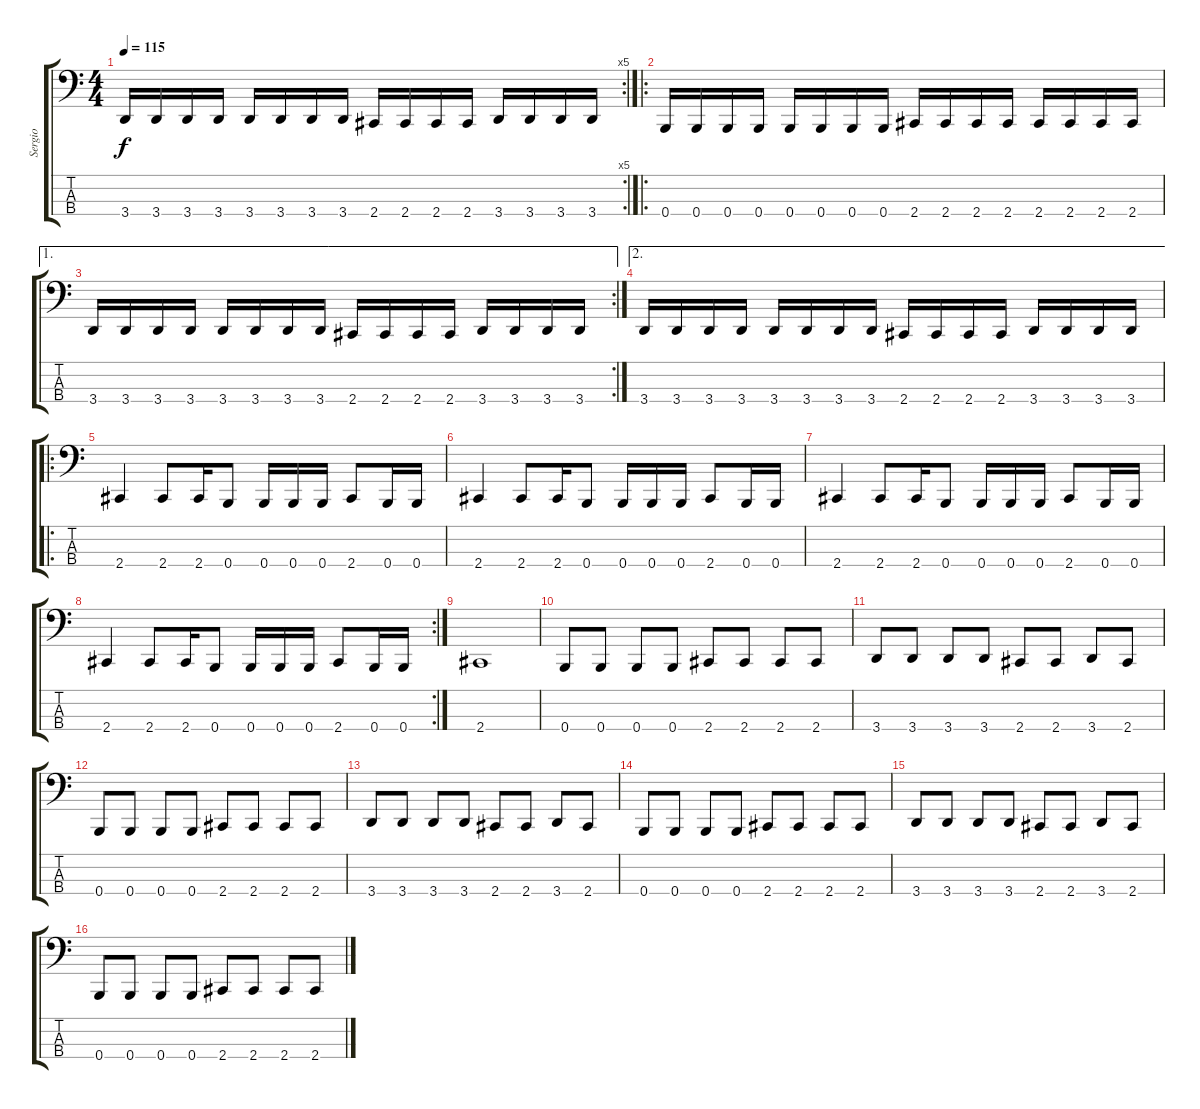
\track ("Sergio" "Sergio") {instrument electricbassfinger}
\staff {score tabs}
\tuning (E2 B1 Gb1 B0) {hide}
\rc 5
\ts (4 4)
\tempo 115
\clef f4
\ks c
3.4.16{dy f} 3.4.16 3.4.16 3.4.16 3.4.16 3.4.16 3.4.16 3.4.16 2.4.16 2.4.16 2.4.16 2.4.16 3.4.16 3.4.16 3.4.16 3.4.16 |
\ro
0.4.16 0.4.16 0.4.16 0.4.16 0.4.16 0.4.16 0.4.16 0.4.16 2.4.16 2.4.16 2.4.16 2.4.16 2.4.16 2.4.16 2.4.16 2.4.16 |
\ae 1
\rc 2
3.4.16 3.4.16 3.4.16 3.4.16 3.4.16 3.4.16 3.4.16 3.4.16 2.4.16 2.4.16 2.4.16 2.4.16 3.4.16 3.4.16 3.4.16 3.4.16 |
\ae 2
3.4.16 3.4.16 3.4.16 3.4.16 3.4.16 3.4.16 3.4.16 3.4.16 2.4.16 2.4.16 2.4.16 2.4.16 3.4.16 3.4.16 3.4.16 3.4.16 |
\ro
2.4.4 2.4.8 2.4.16 0.4.8 0.4.16 0.4.16 0.4.16 2.4.8 0.4.16 0.4.16 |
2.4.4 2.4.8 2.4.16 0.4.8 0.4.16 0.4.16 0.4.16 2.4.8 0.4.16 0.4.16 |
2.4.4 2.4.8 2.4.16 0.4.8 0.4.16 0.4.16 0.4.16 2.4.8 0.4.16 0.4.16 |
\rc 2
2.4.4 2.4.8 2.4.16 0.4.8 0.4.16 0.4.16 0.4.16 2.4.8 0.4.16 0.4.16 |
2.4.1 |
0.4.8 0.4.8 0.4.8 0.4.8 2.4.8 2.4.8 2.4.8 2.4.8 |
3.4.8 3.4.8 3.4.8 3.4.8 2.4.8 2.4.8 3.4.8 2.4.8 |
0.4.8 0.4.8 0.4.8 0.4.8 2.4.8 2.4.8 2.4.8 2.4.8 |
3.4.8 3.4.8 3.4.8 3.4.8 2.4.8 2.4.8 3.4.8 2.4.8 |
0.4.8 0.4.8 0.4.8 0.4.8 2.4.8 2.4.8 2.4.8 2.4.8 |
3.4.8 3.4.8 3.4.8 3.4.8 2.4.8 2.4.8 3.4.8 2.4.8 |
0.4.8 0.4.8 0.4.8 0.4.8 2.4.8 2.4.8 2.4.8 2.4.8
